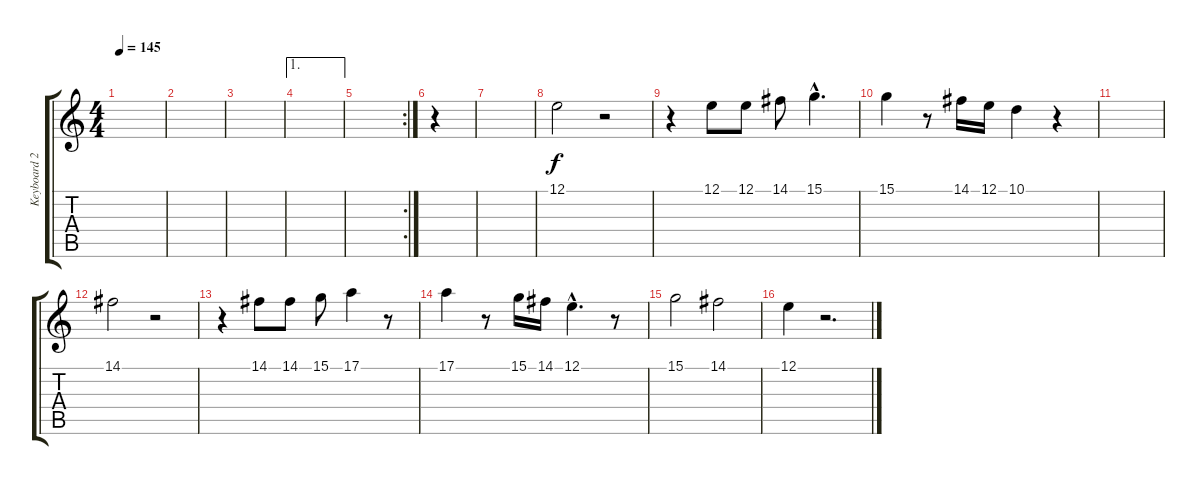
\track ("Keyboard 2 (Bass + Lead)" "Keyboard 2") {instrument lead8bassandlead}
\staff {score tabs}
\tuning (E4 B3 G3 D3 A2 E2) {hide}
\ts (4 4)
\tempo 145
\clef g2
\ks c
|
|
|
\ae 1
|
\rc 2
|
r.4 |
|
12.1.2 r.2 |
r.4 12.1.8 12.1.8 14.1.8 15.1{hac}.4{d} |
15.1.4 r.8 14.1.16 12.1.16 10.1.4 r.4 |
|
14.1.2 r.2 |
r.4 14.1.8 14.1.8 15.1.8 17.1.4 r.8 |
17.1.4 r.8 15.1.16 14.1.16 12.1{hac}.4{d} r.8 |
15.1.2 14.1.2 |
12.1.4 r.2{d}
